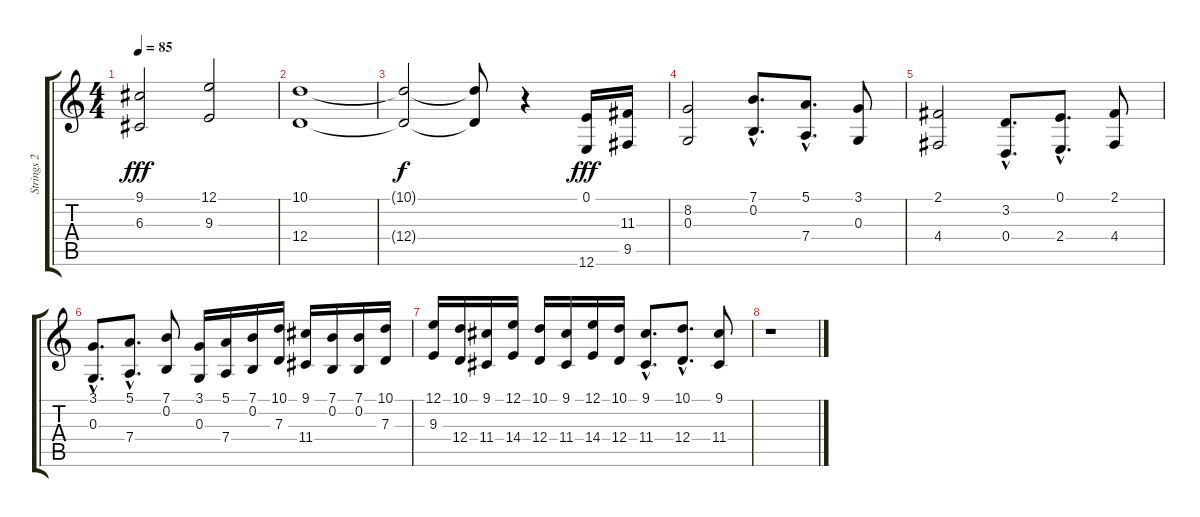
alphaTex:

\track ("Strings 2" "Strings 2") {instrument synthstrings2}
\staff {score tabs}
\tuning (E4 B3 G3 D3 A2 E2) {hide}
\ts (4 4)
\tempo 85
\clef g2
\ks c
(9.1 6.3).2{dy fff} (12.1 9.3).2 |
(10.1 12.4).1 |
(10.1{t} 12.4{t}).2{dy f} (10.1{t} 12.4{t}).8 r.4 (0.1 12.6).16{dy fff} (11.3 9.5).16 |
(8.2 0.3).2 (7.1{hac} 0.2{hac}).8{d} (5.1{hac} 7.4{hac}).8{d} (3.1 0.3).8 |
(2.1 4.4).2 (3.2{hac} 0.4{hac}).8{d} (0.1{hac} 2.4{hac}).8{d} (2.1 4.4).8 |
(3.1{hac} 0.3{hac}).8{d} (5.1{hac} 7.4{hac}).8{d} (7.1 0.2).8 (3.1 0.3).16 (5.1 7.4).16 (7.1 0.2).16 (10.1 7.3).16 (9.1 11.4).16 (7.1 0.2).16 (7.1 0.2).16 (10.1 7.3).16 |
(12.1 9.3).16 (10.1 12.4).16 (9.1 11.4).16 (12.1 14.4).16 (10.1 12.4).16 (9.1 11.4).16 (12.1 14.4).16 (10.1 12.4).16 (9.1{hac} 11.4{hac}).8{d} (10.1{hac} 12.4{hac}).8{d} (9.1 11.4).8 |
r.1
